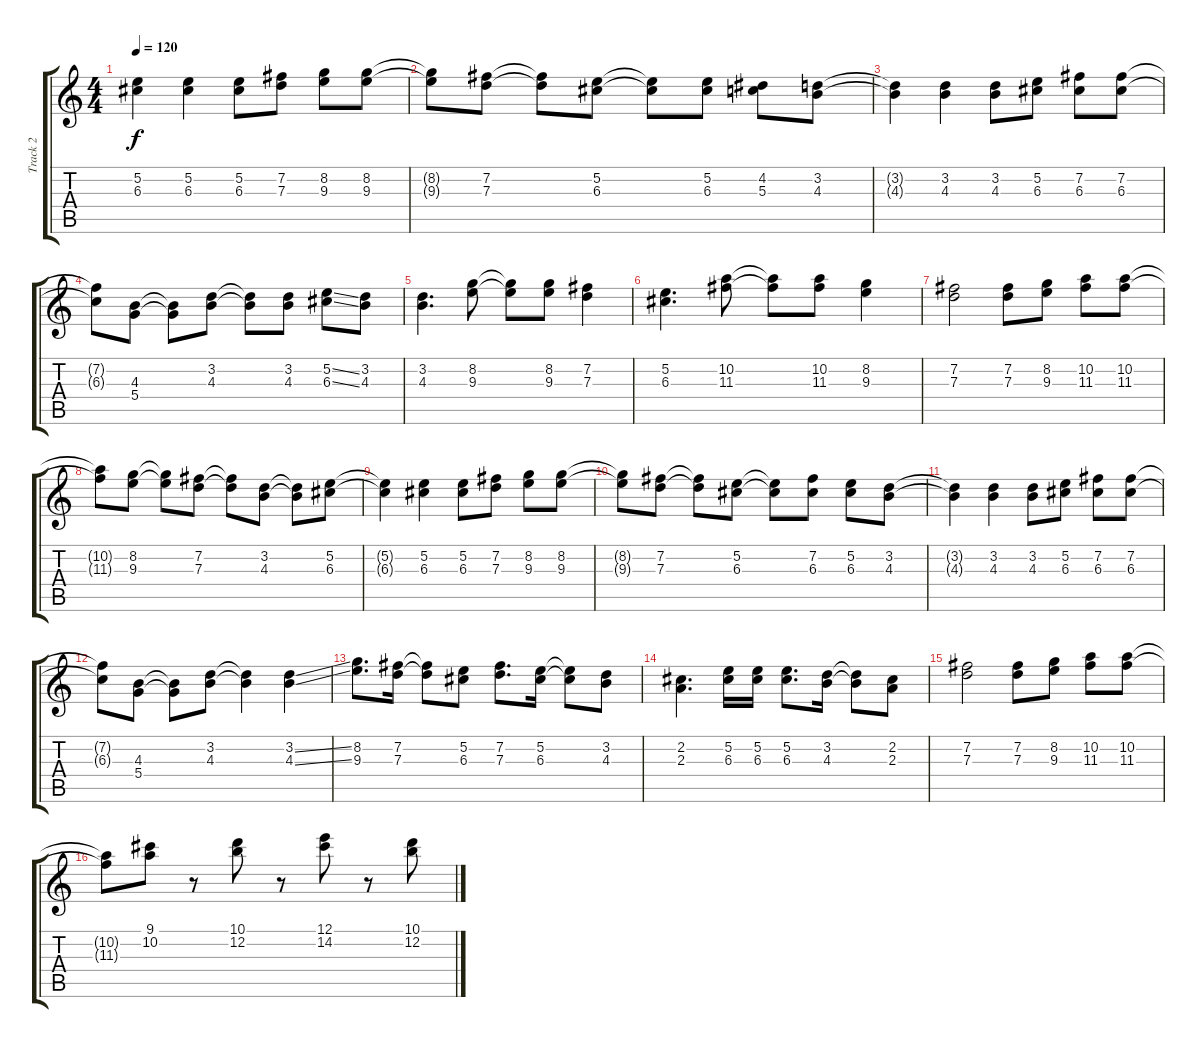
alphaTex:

\track ("Track 2" "Track 2") {instrument acousticguitarsteel}
\staff {score tabs}
\tuning (E4 B3 G3 D3 A2 E2) {hide}
\ts (4 4)
\tempo 120
\clef g2
\ks c
(5.2{t} 6.3{t}).4{dy f} (5.2 6.3).4 (5.2 6.3).8 (7.2 7.3).8 (8.2 9.3).8 (8.2 9.3).8 |
(8.2{t} 9.3{t}).8 (7.2 7.3).8 (7.2{t} 7.3{t}).8 (5.2 6.3).8 (5.2{t} 6.3{t}).8 (5.2 6.3).8 (4.2 5.3).8 (3.2 4.3).8 |
(3.2{t} 4.3{t}).4 (3.2 4.3).4 (3.2 4.3).8 (5.2 6.3).8 (7.2 6.3).8 (7.2 6.3).8 |
(7.2{t} 6.3{t}).8 (4.3 5.4).8 (4.3{t} 5.4{t}).8 (3.2 4.3).8 (3.2{t} 4.3{t}).8 (3.2 4.3).8 (5.2{ss} 6.3{ss}).8 (3.2 4.3).8 |
(3.2 4.3).4{d} (8.2 9.3).8 (8.2{t} 9.3{t}).8 (8.2 9.3).8 (7.2 7.3).4 |
(5.2 6.3).4{d} (10.2 11.3).8 (10.2{t} 11.3{t}).8 (10.2 11.3).8 (8.2 9.3).4 |
(7.2 7.3).2 (7.2 7.3).8 (8.2 9.3).8 (10.2 11.3).8 (10.2 11.3).8 |
(10.2{t} 11.3{t}).8 (8.2 9.3).8 (8.2{t} 9.3{t}).8 (7.2 7.3).8 (7.2{t} 7.3{t}).8 (3.2 4.3).8 (3.2{t} 4.3{t}).8 (5.2 6.3).8 |
(5.2{t} 6.3{t}).4 (5.2 6.3).4 (5.2 6.3).8 (7.2 7.3).8 (8.2 9.3).8 (8.2 9.3).8 |
(8.2{t} 9.3{t}).8 (7.2 7.3).8 (7.2{t} 7.3{t}).8 (5.2 6.3).8 (5.2{t} 6.3{t}).8 (7.2 6.3).8 (5.2 6.3).8 (3.2 4.3).8 |
(3.2{t} 4.3{t}).4 (3.2 4.3).4 (3.2 4.3).8 (5.2 6.3).8 (7.2 6.3).8 (7.2 6.3).8 |
(7.2{t} 6.3{t}).8 (4.3 5.4).8 (4.3{t} 5.4{t}).8 (3.2 4.3).8 (3.2{t} 4.3{t}).4 (3.2{ss} 4.3{ss}).4 |
(8.2 9.3).8{d} (7.2 7.3).16 (7.2{t} 7.3{t}).8 (5.2 6.3).8 (7.2 7.3).8{d} (5.2 6.3).16 (5.2{t} 6.3{t}).8 (3.2 4.3).8 |
(2.2 2.3).4{d} (5.2 6.3).16 (5.2 6.3).16 (5.2 6.3).8{d} (3.2 4.3).16 (3.2{t} 4.3{t}).8 (2.2 2.3).8 |
(7.2 7.3).2 (7.2 7.3).8 (8.2 9.3).8 (10.2 11.3).8 (10.2 11.3).8 |
(10.2{t} 11.3{t}).8 (9.1 10.2).8 r.8 (10.1 12.2).8 r.8 (12.1 14.2).8 r.8 (10.1 12.2).8
